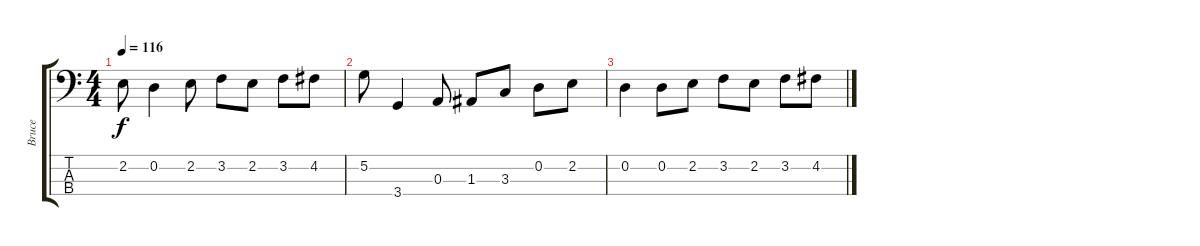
\track ("Bruce" "Bruce") {instrument electricbassfinger}
\staff {score tabs}
\tuning (G2 D2 A1 E1) {hide}
\ts (4 4)
\tempo 116
\clef f4
\ks c
2.2{t}.8{dy f} 0.2.4 2.2.8 3.2.8 2.2.8 3.2.8 4.2.8 |
5.2.8 3.4.4 0.3.8 1.3.8 3.3.8 0.2.8 2.2.8 |
0.2.4 0.2.8 2.2.8 3.2.8 2.2.8 3.2.8 4.2.8
